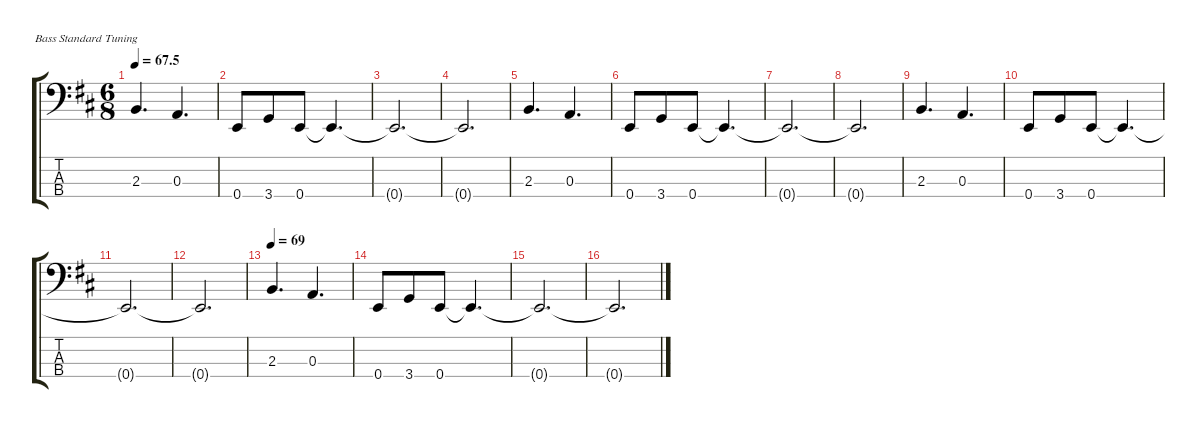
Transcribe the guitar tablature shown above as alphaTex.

\defaultSystemsLayout 4
\hideDynamics
\bracketExtendMode groupsimilarinstruments
\singleTrackTrackNamePolicy hidden
\multiTrackTrackNamePolicy hidden
\firstSystemTrackNameMode fullname
\firstSystemTrackNameOrientation horizontal
\otherSystemsTrackNameOrientation horizontal
\track ("Bass" "bass") {defaultSystemsLayout 8 instrument electricbassfinger}
\staff {score tabs}
\tuning (G2 D2 A1 E1)
\ts (6 8)
\tempo
67.5
\accidentals auto
\clef f4
\ottava regular
\simile none
\ks bminor
2.3{acc forcenatural}.4{d dy ff beam Up} 0.3{acc forcenatural}.4{d beam Up} |
0.4{acc forcenatural}.8{beam Up} 3.4{acc forcenatural}.8{beam Up} 0.4{acc forcenatural}.8{beam Up} 0.4{t acc forcenatural}.4{d beam Up} |
0.4{t acc forcenatural}.2{d beam Up} |
0.4{t acc forcenatural}.2{d beam Up} |
2.3{acc forcenatural}.4{d beam Up} 0.3{acc forcenatural}.4{d beam Up} |
0.4{acc forcenatural}.8{beam Up} 3.4{acc forcenatural}.8{beam Up} 0.4{acc forcenatural}.8{beam Up} 0.4{t acc forcenatural}.4{d beam Up} |
0.4{t acc forcenatural}.2{d beam Up} |
0.4{t acc forcenatural}.2{d beam Up} |
2.3{acc forcenatural}.4{d beam Up} 0.3{acc forcenatural}.4{d beam Up} |
0.4{acc forcenatural}.8{beam Up} 3.4{acc forcenatural}.8{beam Up} 0.4{acc forcenatural}.8{beam Up} 0.4{t acc forcenatural}.4{d beam Up} |
0.4{t acc forcenatural}.2{d beam Up} |
0.4{t acc forcenatural}.2{d beam Up} |
\tempo 69
2.3{acc forcenatural}.4{d beam Up} 0.3{acc forcenatural}.4{d beam Up} |
0.4{acc forcenatural}.8{beam Up} 3.4{acc forcenatural}.8{beam Up} 0.4{acc forcenatural}.8{beam Up} 0.4{t acc forcenatural}.4{d beam Up} |
0.4{t acc forcenatural}.2{d beam Up} |
0.4{t acc forcenatural}.2{d beam Up}
